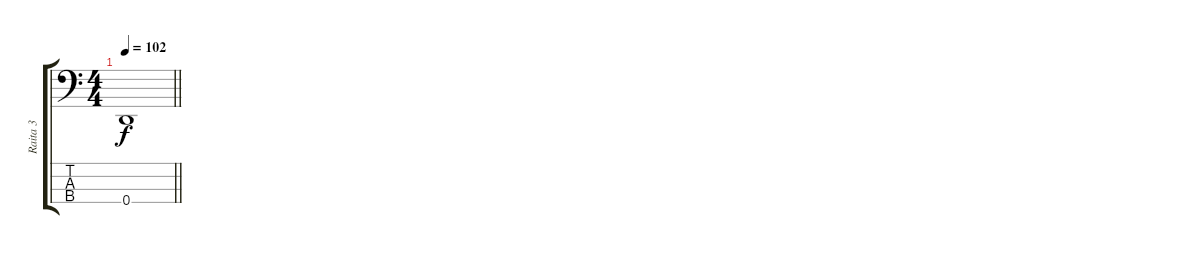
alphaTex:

\track ("Raita 3" "Raita 3") {instrument electricbasspick}
\staff {score tabs}
\tuning (G2 D2 A1 D1) {hide}
\ts (4 4)
\tempo 102
\clef f4
\barLineRight lightlight
\ks c
0.4{t}.1{dy f}
